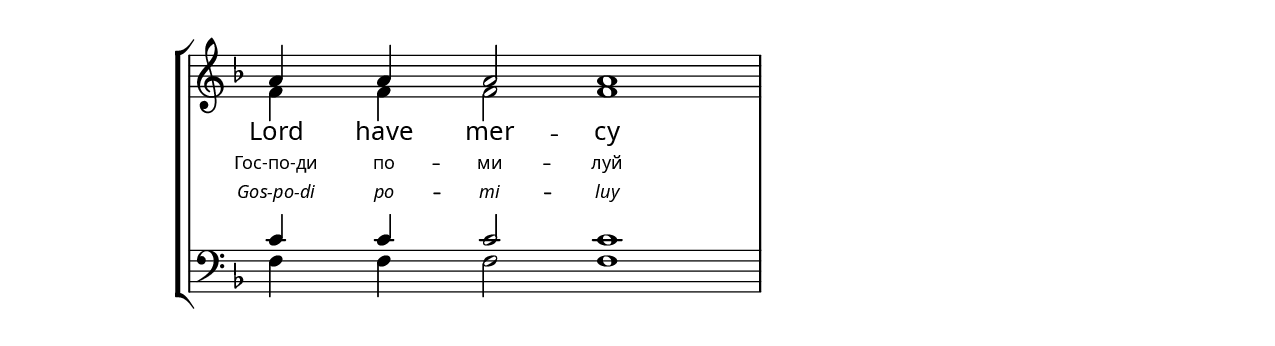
\version "2.24.4"

\paper {
    #(set-paper-size "letter")
    page-breaking = #ly:optimal-breaking
    ragged-last-bottom = ##t
    right-margin = 17\mm
    left-margin = 17\mm
    #(define fonts
        (set-global-fonts
            #:roman "EB Garamond SemiBold"
    ))
}

keyTime = { \key f \major}

SopMusic    = \relative {a'4 a4 a2 a1}
AltoMusic   = \relative {f'4 f4 f2 f1}
TenorMusic  = \relative {c'4  c4 c2 c1}
BassMusic   = \relative {f4  f4 f2 f1}

VerseOne = \lyricmode {
    Lord have mer -- cy
    }
VerseTwo = \lyricmode {
    \override LyricText.font-size = #'-2
    Гос-по-ди по -- ми -- луй
    }
VerseThree = \lyricmode {
    \override LyricText.font-shape = #'italic
    \override LyricText.font-size = #'-2
    Gos-po-di po -- mi -- luy
}

\score {
    \new StaffGroup <<
        \new Staff \with {midiInstrument = "choir aahs"} <<
            \clef "treble"
            \new Voice = "Sop"  { \voiceOne \keyTime \SopMusic \bar "|"}
            \new Voice = "Alto" { \voiceTwo \AltoMusic }
            \new Lyrics \lyricsto "Sop" { \VerseOne }
            \new Lyrics \lyricsto "Sop" { \VerseTwo }
            \new Lyrics \lyricsto "Sop" { \VerseThree }
        >>
        \new Staff \with {midiInstrument = "choir aahs"} <<
            \clef "bass"
            \new Voice = "Tenor" { \voiceOne \keyTime \TenorMusic \bar "|"}
            \new Voice = "Bass" { \voiceTwo \BassMusic} 
        >>
    >>
    \layout {
        \context {
            \Staff
                \remove Time_signature_engraver
                measureBarType = #'()
                forbidBreakBetweenBarLines = ##f
                \override SpacingSpanner.common-shortest-duration = #(ly:make-moment 1/64)

        }
        \context {
            \Score
            \override SpacingSpanner spacing-increment = 4
        }
        \context {
            \Lyrics
                \override LyricSpace.minimum-distance = #5.0
        }
    }
    \midi {
        \tempo 4 = 120
    }
}
